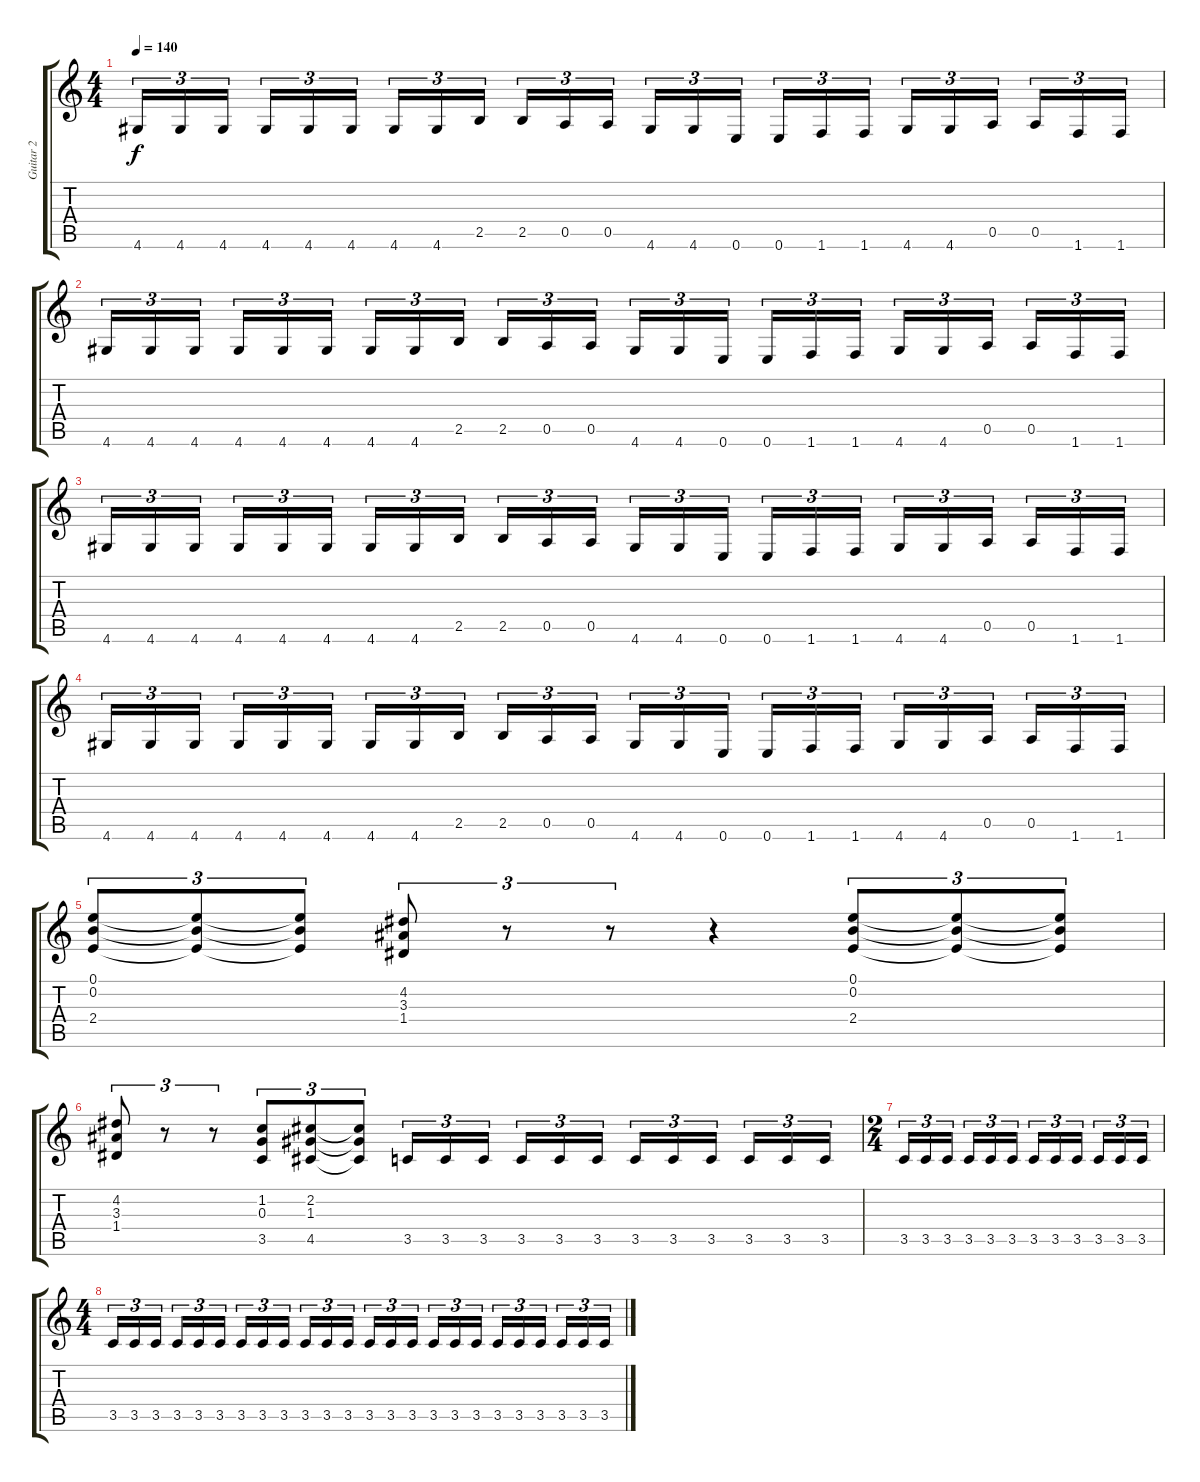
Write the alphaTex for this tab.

\track ("Guitar 2" "Guitar 2") {instrument distortionguitar}
\staff {score tabs}
\tuning (E4 B3 G3 D3 A2 E2) {hide}
\ts (4 4)
\tempo 140
\clef g2
\ks c
4.6.16{tu (3 2) dy f} 4.6.16{tu (3 2)} 4.6.16{tu (3 2)} 4.6.16{tu (3 2)} 4.6.16{tu (3 2)} 4.6.16{tu (3 2)} 4.6.16{tu (3 2)} 4.6.16{tu (3 2)} 2.5.16{tu (3 2)} 2.5.16{tu (3 2)} 0.5.16{tu (3 2)} 0.5.16{tu (3 2)} 4.6.16{tu (3 2)} 4.6.16{tu (3 2)} 0.6.16{tu (3 2)} 0.6.16{tu (3 2)} 1.6.16{tu (3 2)} 1.6.16{tu (3 2)} 4.6.16{tu (3 2)} 4.6.16{tu (3 2)} 0.5.16{tu (3 2)} 0.5.16{tu (3 2)} 1.6.16{tu (3 2)} 1.6.16{tu (3 2)} |
4.6.16{tu (3 2)} 4.6.16{tu (3 2)} 4.6.16{tu (3 2)} 4.6.16{tu (3 2)} 4.6.16{tu (3 2)} 4.6.16{tu (3 2)} 4.6.16{tu (3 2)} 4.6.16{tu (3 2)} 2.5.16{tu (3 2)} 2.5.16{tu (3 2)} 0.5.16{tu (3 2)} 0.5.16{tu (3 2)} 4.6.16{tu (3 2)} 4.6.16{tu (3 2)} 0.6.16{tu (3 2)} 0.6.16{tu (3 2)} 1.6.16{tu (3 2)} 1.6.16{tu (3 2)} 4.6.16{tu (3 2)} 4.6.16{tu (3 2)} 0.5.16{tu (3 2)} 0.5.16{tu (3 2)} 1.6.16{tu (3 2)} 1.6.16{tu (3 2)} |
4.6.16{tu (3 2)} 4.6.16{tu (3 2)} 4.6.16{tu (3 2)} 4.6.16{tu (3 2)} 4.6.16{tu (3 2)} 4.6.16{tu (3 2)} 4.6.16{tu (3 2)} 4.6.16{tu (3 2)} 2.5.16{tu (3 2)} 2.5.16{tu (3 2)} 0.5.16{tu (3 2)} 0.5.16{tu (3 2)} 4.6.16{tu (3 2)} 4.6.16{tu (3 2)} 0.6.16{tu (3 2)} 0.6.16{tu (3 2)} 1.6.16{tu (3 2)} 1.6.16{tu (3 2)} 4.6.16{tu (3 2)} 4.6.16{tu (3 2)} 0.5.16{tu (3 2)} 0.5.16{tu (3 2)} 1.6.16{tu (3 2)} 1.6.16{tu (3 2)} |
4.6.16{tu (3 2)} 4.6.16{tu (3 2)} 4.6.16{tu (3 2)} 4.6.16{tu (3 2)} 4.6.16{tu (3 2)} 4.6.16{tu (3 2)} 4.6.16{tu (3 2)} 4.6.16{tu (3 2)} 2.5.16{tu (3 2)} 2.5.16{tu (3 2)} 0.5.16{tu (3 2)} 0.5.16{tu (3 2)} 4.6.16{tu (3 2)} 4.6.16{tu (3 2)} 0.6.16{tu (3 2)} 0.6.16{tu (3 2)} 1.6.16{tu (3 2)} 1.6.16{tu (3 2)} 4.6.16{tu (3 2)} 4.6.16{tu (3 2)} 0.5.16{tu (3 2)} 0.5.16{tu (3 2)} 1.6.16{tu (3 2)} 1.6.16{tu (3 2)} |
(0.1 0.2 2.4).8{tu (3 2)} (0.1{t} 0.2{t} 2.4{t}).8{tu (3 2)} (0.1{t} 0.2{t} 2.4{t}).8{tu (3 2)} (4.2 3.3 1.4).8{tu (3 2)} r.8{tu (3 2)} r.8{tu (3 2)} r.4 (0.1 0.2 2.4).8{tu (3 2)} (0.1{t} 0.2{t} 2.4{t}).8{tu (3 2)} (0.1{t} 0.2{t} 2.4{t}).8{tu (3 2)} |
(4.2 3.3 1.4).8{tu (3 2)} r.8{tu (3 2)} r.8{tu (3 2)} (1.2 0.3 3.5).8{tu (3 2)} (2.2 1.3 4.5).8{tu (3 2)} (2.2{t} 1.3{t} 4.5{t}).8{tu (3 2)} 3.5.16{tu (3 2)} 3.5.16{tu (3 2)} 3.5.16{tu (3 2)} 3.5.16{tu (3 2)} 3.5.16{tu (3 2)} 3.5.16{tu (3 2)} 3.5.16{tu (3 2)} 3.5.16{tu (3 2)} 3.5.16{tu (3 2)} 3.5.16{tu (3 2)} 3.5.16{tu (3 2)} 3.5.16{tu (3 2)} |
\ts (2 4)
3.5.16{tu (3 2)} 3.5.16{tu (3 2)} 3.5.16{tu (3 2)} 3.5.16{tu (3 2)} 3.5.16{tu (3 2)} 3.5.16{tu (3 2)} 3.5.16{tu (3 2)} 3.5.16{tu (3 2)} 3.5.16{tu (3 2)} 3.5.16{tu (3 2)} 3.5.16{tu (3 2)} 3.5.16{tu (3 2)} |
\ts (4 4)
3.5.16{tu (3 2)} 3.5.16{tu (3 2)} 3.5.16{tu (3 2)} 3.5.16{tu (3 2)} 3.5.16{tu (3 2)} 3.5.16{tu (3 2)} 3.5.16{tu (3 2)} 3.5.16{tu (3 2)} 3.5.16{tu (3 2)} 3.5.16{tu (3 2)} 3.5.16{tu (3 2)} 3.5.16{tu (3 2)} 3.5.16{tu (3 2)} 3.5.16{tu (3 2)} 3.5.16{tu (3 2)} 3.5.16{tu (3 2)} 3.5.16{tu (3 2)} 3.5.16{tu (3 2)} 3.5.16{tu (3 2)} 3.5.16{tu (3 2)} 3.5.16{tu (3 2)} 3.5.16{tu (3 2)} 3.5.16{tu (3 2)} 3.5.16{tu (3 2)}
